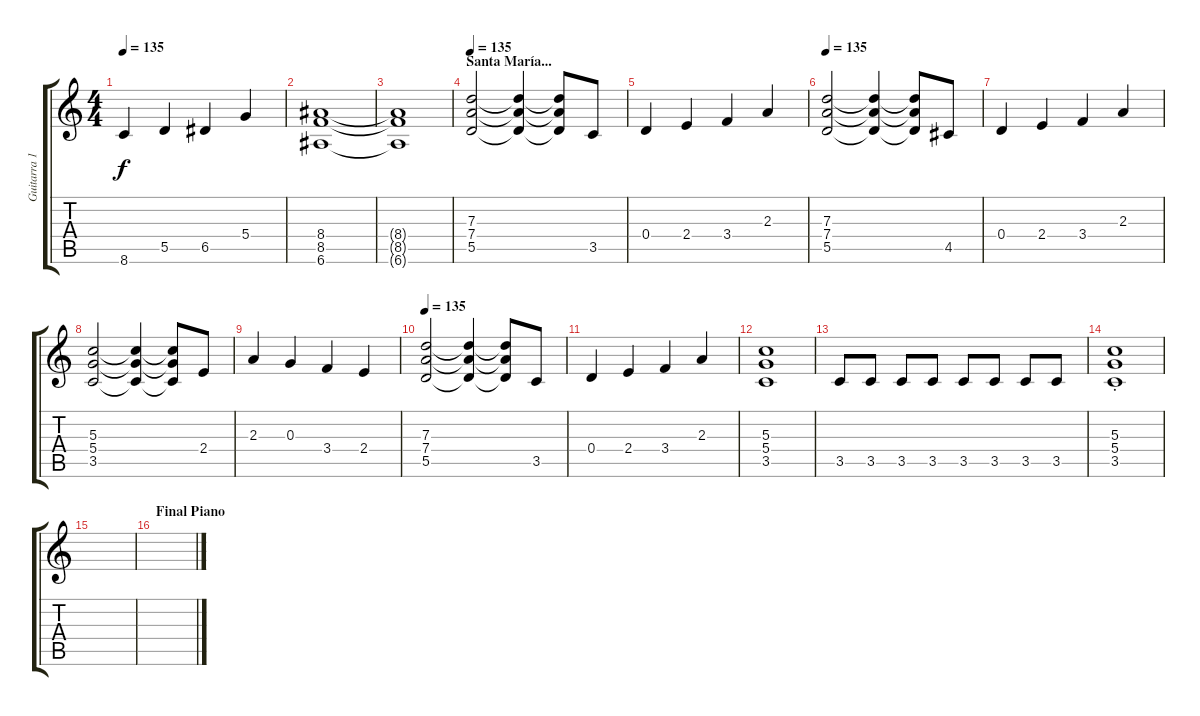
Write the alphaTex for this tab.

\track ("Guitarra 1" "Guitarra 1") {instrument overdrivenguitar}
\staff {score tabs}
\tuning (E4 B3 G3 D3 A2 E2) {hide}
\ts (4 4)
\tempo 135
\clef g2
\ks c
8.6.4{dy f} 5.5.4 6.5.4 5.4.4 |
(8.4 8.5 6.6).1 |
(8.4{t} 8.5{t} 6.6{t}).1 |
\section ("" "Santa María...")
\tempo 140
\tempo 135
(7.3 7.4 5.5).2 (7.3{t} 7.4{t} 5.5{t}).4 (7.3{t} 7.4{t} 5.5{t}).8 3.5.8 |
0.4.4 2.4.4 3.4.4 2.3.4 |
\tempo 135
(7.3 7.4 5.5).2 (7.3{t} 7.4{t} 5.5{t}).4 (7.3{t} 7.4{t} 5.5{t}).8 4.5.8 |
0.4.4 2.4.4 3.4.4 2.3.4 |
(5.3 5.4 3.5).2 (5.3{t} 5.4{t} 3.5{t}).4 (5.3{t} 5.4{t} 3.5{t}).8 2.4.8 |
2.3.4 0.3.4 3.4.4 2.4.4 |
\tempo 135
(7.3 7.4 5.5).2 (7.3{t} 7.4{t} 5.5{t}).4 (7.3{t} 7.4{t} 5.5{t}).8 3.5.8 |
0.4.4 2.4.4 3.4.4 2.3.4 |
(5.3 5.4 3.5).1 |
3.5.8 3.5.8 3.5.8 3.5.8 3.5.8 3.5.8 3.5.8 3.5.8 |
(5.3{st} 5.4{st} 3.5{st}).1 |
|
\section ("" "Final Piano")
